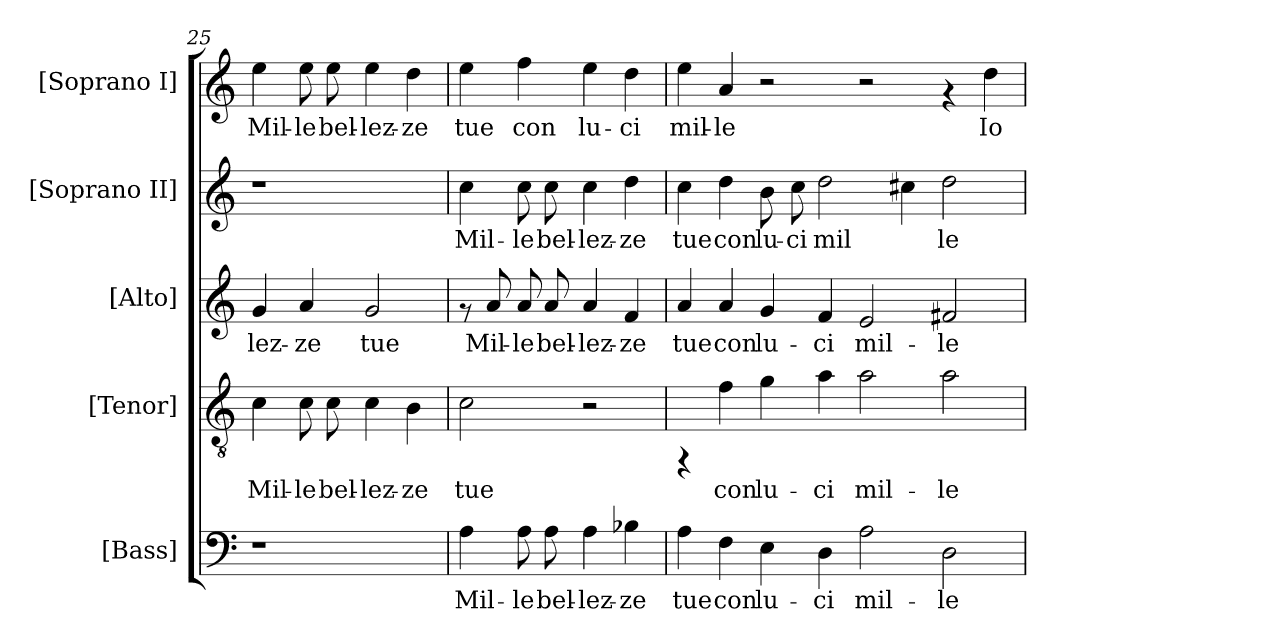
**kern	**text	**kern	**text	**kern	**text	**kern	**text	**kern	**text
*part5	*part5	*part4	*part4	*part3	*part3	*part2	*part2	*part1	*part1
*staff5	*staff5	*staff4	*staff4	*staff3	*staff3	*staff2	*staff2	*staff1	*staff1
*I"[Bass]	*	*I"[Tenor]	*	*I"[Alto]	*	*I"[Soprano II]	*	*I"[Soprano I]	*
*clefF4	*	*clefGv2	*	*clefG2	*	*clefG2	*	*clefG2	*
*k[]	*	*k[]	*	*k[]	*	*k[]	*	*k[]	*
*C:	*	*C:	*	*C:	*	*C:	*	*C:	*
=25	=25	=25	=25	=25	=25	=25	=25	=25	=25
!	!	!	!LO:LY:b:cj	!	!LO:LY:b:cj	!	!	!	!LO:LY:b:cj
1r	.	4c\	Mil-	4g/	-lez-	1r	.	4ee\	Mil-
!	!	!	!LO:LY:b:cj	!	!LO:LY:b:cj	!	!	!	!LO:LY:b:cj
.	.	8c\	-le	4a/	-ze	.	.	8ee\	-le
!	!	!	!LO:LY:b:cj	!	!	!	!	!	!LO:LY:b:cj
.	.	8c\	bel-	.	.	.	.	8ee\	bel-
!	!	!	!LO:LY:b:cj	!	!LO:LY:b:cj	!	!	!	!LO:LY:b:cj
.	.	4c\	-lez-	2g/	tue	.	.	4ee\	-lez-
!	!	!	!LO:LY:b:cj	!	!	!	!	!	!LO:LY:b:cj
.	.	4B\	-ze	.	.	.	.	4dd\	-ze
=26	=26	=26	=26	=26	=26	=26	=26	=26	=26
!	!LO:LY:b:cj	!	!LO:LY:b:cj	!	!	!	!LO:LY:b:cj	!	!LO:LY:b:cj
4A\	Mil-	2c\	tue	8rf	.	4cc\	Mil-	4ee\	tue
!	!	!	!	!	!LO:LY:b:cj	!	!	!	!
.	.	.	.	8a/	Mil-	.	.	.	.
!	!LO:LY:b:cj	!	!	!	!LO:LY:b:cj	!	!LO:LY:b:cj	!	!LO:LY:b:cj
8A\	-le	.	.	8a/	-le	8cc\	-le	4ff\	con
!	!LO:LY:b:cj	!	!	!	!LO:LY:b:cj	!	!LO:LY:b:cj	!	!
8A\	bel-	.	.	8a/	bel-	8cc\	bel-	.	.
!	!LO:LY:b:cj	!	!	!	!LO:LY:b:cj	!	!LO:LY:b:cj	!	!LO:LY:b:cj
4A\	-lez-	2r	.	4a/	-lez-	4cc\	-lez-	4ee\	lu-
!	!LO:LY:b:cj	!	!	!	!LO:LY:b:cj	!	!LO:LY:b:cj	!	!LO:LY:b:cj
4B-X\	-ze	.	.	4f/	-ze	4dd\	-ze	4dd\	-ci
=27	=27	=27	=27	=27	=27	=27	=27	=27	=27
!	!LO:LY:b:cj	!	!	!	!LO:LY:b:cj	!	!LO:LY:b:cj	!	!LO:LY:b:cj
4A\	tue	4rFF	.	4a/	tue	4cc\	tue	4ee\	mil-
!	!LO:LY:b:cj	!	!LO:LY:b:cj	!	!LO:LY:b:cj	!	!LO:LY:b:cj	!	!LO:LY:b:cj
4F\	con	4f\	con	4a/	con	4dd\	con	4a/	-le
!	!LO:LY:b:cj	!	!LO:LY:b:cj	!	!LO:LY:b:cj	!	!LO:LY:b:cj	!	!
4E\	lu-	4g\	lu-	4g/	lu-	8b\	lu-	2r	.
!	!	!	!	!	!	!	!LO:LY:b:cj	!	!
.	.	.	.	.	.	8cc\	-ci	.	.
!	!LO:LY:b:cj	!	!LO:LY:b:cj	!	!LO:LY:b:cj	!	!LO:LY:b:cj	!	!
4D\	-ci	4a\	-ci	4f/	-ci	2dd\	mil-	.	.
!	!LO:LY:b:cj	!	!LO:LY:b:cj	!	!LO:LY:b:cj	!	!	!	!
2A\	mil-	2a\	mil-	2e/	mil-	.	.	2r	.
!	!	!	!	!	!	!	!LO:LY:b:cj	!	!
.	.	.	.	.	.	4cc#X\	--	.	.
!	!LO:LY:b:cj	!	!LO:LY:b:cj	!	!LO:LY:b:cj	!	!LO:LY:b:cj	!	!
2D\	-le	2a\	-le	2f#X/	-le	2dd\	-le	4rf	.
!	!	!	!	!	!	!	!	!	!LO:LY:b:cj
.	.	.	.	.	.	.	.	4dd\	Io
=	=	=	=	=	=	=	=	=	=
*-	*-	*-	*-	*-	*-	*-	*-	*-	*-
